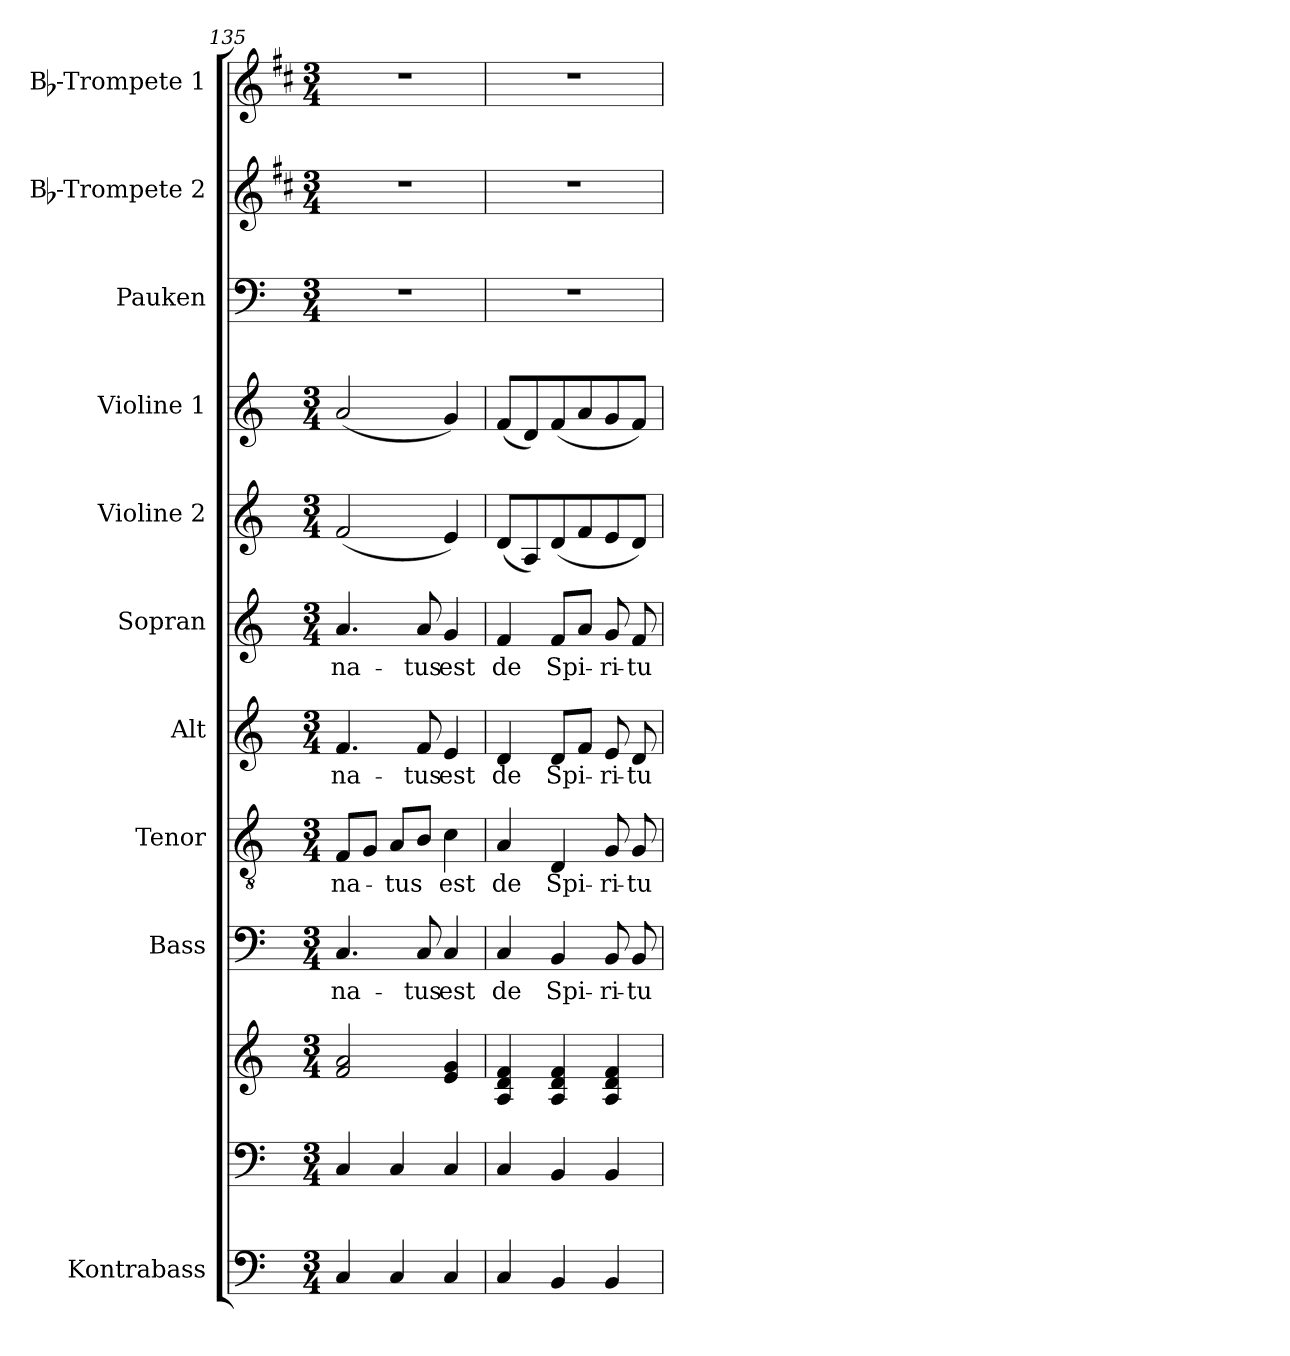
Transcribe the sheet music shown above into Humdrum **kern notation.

**kern	**kern	**kern	**kern	**text	**kern	**text	**kern	**text	**kern	**text	**kern	**kern	**kern	**kern	**kern
*part11	*part10	*part10	*part9	*part9	*part8	*part8	*part7	*part7	*part6	*part6	*part5	*part4	*part3	*part2	*part1
*staff12	*staff11	*staff10	*staff9	*staff9	*staff8	*staff8	*staff7	*staff7	*staff6	*staff6	*staff5	*staff4	*staff3	*staff2	*staff1
*I"Kontrabass	*	*	*I"Bass	*	*I"Tenor	*	*I"Alt	*	*I"Sopran	*	*I"Violine 2	*I"Violine 1	*I"Pauken	*I"Bb-Trompete 2	*I"Bb-Trompete 1
*I'Kb.	*	*	*I'B.	*	*I'T.	*	*I'A.	*	*I'S.	*	*I'Vl. 2	*I'Vl. 1	*I'Pk.	*I'Bb Trp. 2	*I'Bb Trp. 1
*clefF4	*clefF4	*clefG2	*clefF4	*	*clefGv2	*	*clefG2	*	*clefG2	*	*clefG2	*clefG2	*clefF4	*clefG2	*clefG2
*ITrd7c12	*	*	*	*	*	*	*	*	*	*	*	*	*	*ITrd1c2	*ITrd1c2
*k[]	*k[]	*k[]	*k[]	*	*k[]	*	*k[]	*	*k[]	*	*k[]	*k[]	*k[]	*k[]	*k[]
*C:	*C:	*C:	*C:	*	*C:	*	*C:	*	*C:	*	*C:	*C:	*C:	*C:	*C:
*M3/4	*M3/4	*M3/4	*M3/4	*	*M3/4	*	*M3/4	*	*M3/4	*	*M3/4	*M3/4	*M3/4	*M3/4	*M3/4
=135	=135	=135	=135	=135	=135	=135	=135	=135	=135	=135	=135	=135	=135	=135	=135
!	!	!	!	!LO:LY:b	!	!LO:LY:b	!	!LO:LY:b	!	!LO:LY:b	!	!	!	!	!
4CC/	4C/	2f/ 2a/	4.C/	-na-	8F/L	-na-	4.f/	-na-	4.a/	-na-	(<2f/	(<2a/	2.r	2.r	2.r
.	.	.	.	.	8G/J	.	.	.	.	.	.	.	.	.	.
!	!	!	!	!	!	!LO:LY:b	!	!	!	!	!	!	!	!	!
4CC/	4C/	.	.	.	8A/L	-tus	.	.	.	.	.	.	.	.	.
!	!	!	!	!LO:LY:b	!	!	!	!LO:LY:b	!	!LO:LY:b	!	!	!	!	!
.	.	.	8C/	-tus	8B/J	.	8f/	-tus	8a/	-tus	.	.	.	.	.
!	!	!	!	!LO:LY:b	!	!LO:LY:b	!	!LO:LY:b	!	!LO:LY:b	!	!	!	!	!
4CC/	4C/	4e/ 4g/	4C/	est	4c\	est	4e/	est	4g/	est	4e/)	4g/)	.	.	.
=136	=136	=136	=136	=136	=136	=136	=136	=136	=136	=136	=136	=136	=136	=136	=136
!	!	!	!	!LO:LY:b	!	!LO:LY:b	!	!LO:LY:b	!	!LO:LY:b	!	!	!	!	!
4CC/	4C/	4A/ 4d/ 4f/	4C/	de	4A/	de	4d/	de	4f/	de	(<8d/L	(<8f/L	2.r	2.r	2.r
.	.	.	.	.	.	.	.	.	.	.	8A/)	8d/)	.	.	.
!	!	!	!	!LO:LY:b	!	!LO:LY:b	!	!LO:LY:b	!	!LO:LY:b	!	!	!	!	!
4BBB/	4BB/	4A/ 4d/ 4f/	4BB/	Spi-	4D/	Spi-	8d/L	Spi-	8f/L	Spi-	(<8d/	(<8f/	.	.	.
.	.	.	.	.	.	.	8f/J	.	8a/J	.	8f/	8a/	.	.	.
!	!	!	!	!LO:LY:b	!	!LO:LY:b	!	!LO:LY:b	!	!LO:LY:b	!	!	!	!	!
4BBB/	4BB/	4A/ 4d/ 4f/	8BB/	-ri-	8G/	-ri-	8e/	-ri-	8g/	-ri-	8e/	8g/	.	.	.
!	!	!	!	!LO:LY:b	!	!LO:LY:b	!	!LO:LY:b	!	!LO:LY:b	!	!	!	!	!
.	.	.	8BB/	-tu	8G/	-tu	8d/	-tu	8f/	-tu	8d/J)	8f/J)	.	.	.
=	=	=	=	=	=	=	=	=	=	=	=	=	=	=	=
*-	*-	*-	*-	*-	*-	*-	*-	*-	*-	*-	*-	*-	*-	*-	*-
